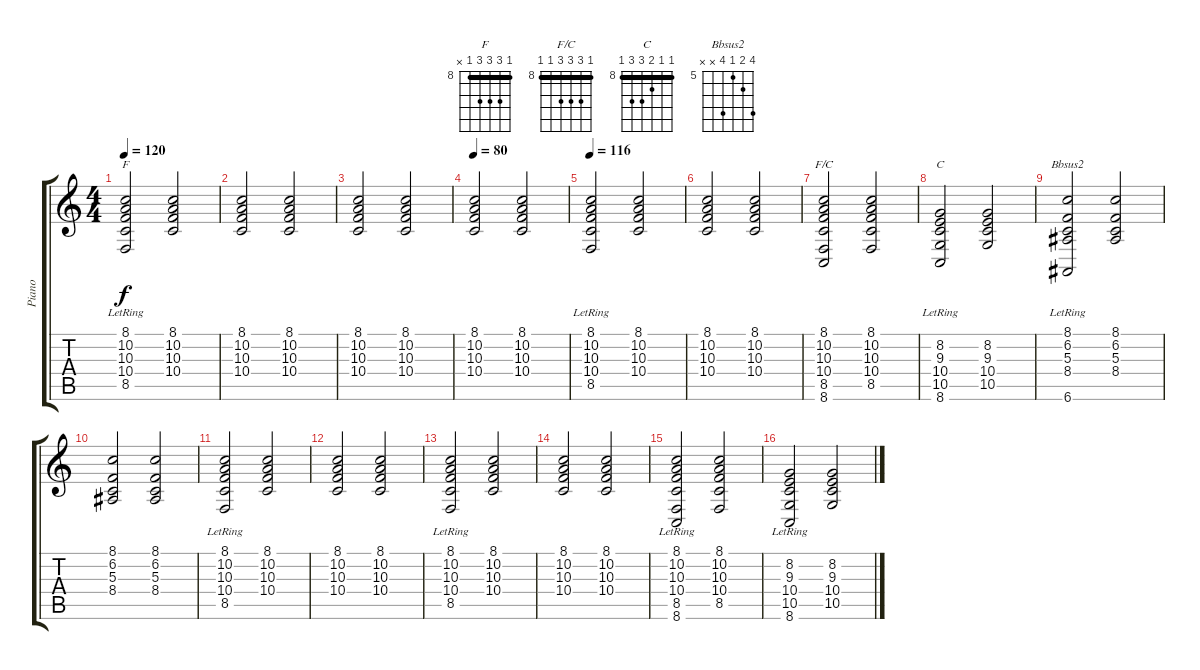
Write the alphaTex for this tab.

\track ("Piano " "Piano ") {instrument acousticgrandpiano}
\staff {score tabs}
\tuning (E4 B3 G3 D3 A2 E2) {hide}
\chord ("F" 8 10 10 10 8 x) {firstfret 8 barre 8}
\chord ("F/C" 8 10 10 10 8 8) {firstfret 8 barre 8}
\chord ("C" 8 8 9 10 10 8) {firstfret 8 barre 8}
\chord ("Bbsus2" 8 6 5 8 x x) {firstfret 5}
\ts (4 4)
\section ("" "")
\tempo 120
\clef g2
\ks c
(8.1 10.2 10.3 10.4 8.5{lr}).2{ch "F" dy f instrument acousticgrandpiano} (8.1 10.2 10.3 10.4).2 |
(8.1 10.2 10.3 10.4).2 (8.1 10.2 10.3 10.4).2 |
(8.1 10.2 10.3 10.4).2 (8.1 10.2 10.3 10.4).2 |
\tempo 80
(8.1 10.2 10.3 10.4).2 (8.1 10.2 10.3 10.4).2 |
\tempo 116
(8.1 10.2 10.3 10.4 8.5{lr}).2 (8.1 10.2 10.3 10.4).2 |
(8.1 10.2 10.3 10.4).2 (8.1 10.2 10.3 10.4).2 |
(8.1 10.2 10.3 10.4 8.5 8.6).2{ch "F/C"} (8.1 10.2 10.3 10.4 8.5).2 |
(8.2 9.3 10.4 10.5 8.6{lr}).2{ch "C"} (8.2 9.3 10.4 10.5).2 |
(8.1 6.2 5.3 8.4 6.6{lr}).2{ch "Bbsus2"} (8.1 6.2 5.3 8.4).2 |
(8.1 6.2 5.3 8.4).2 (8.1 6.2 5.3 8.4).2 |
(8.1 10.2 10.3 10.4 8.5{lr}).2 (8.1 10.2 10.3 10.4).2 |
(8.1 10.2 10.3 10.4).2 (8.1 10.2 10.3 10.4).2 |
(8.1 10.2 10.3 10.4 8.5{lr}).2 (8.1 10.2 10.3 10.4).2 |
(8.1 10.2 10.3 10.4).2 (8.1 10.2 10.3 10.4).2 |
(8.1 10.2 10.3 10.4 8.5 8.6{lr}).2 (8.1 10.2 10.3 10.4 8.5).2 |
(8.2 9.3 10.4 10.5 8.6{lr}).2 (8.2 9.3 10.4 10.5).2
